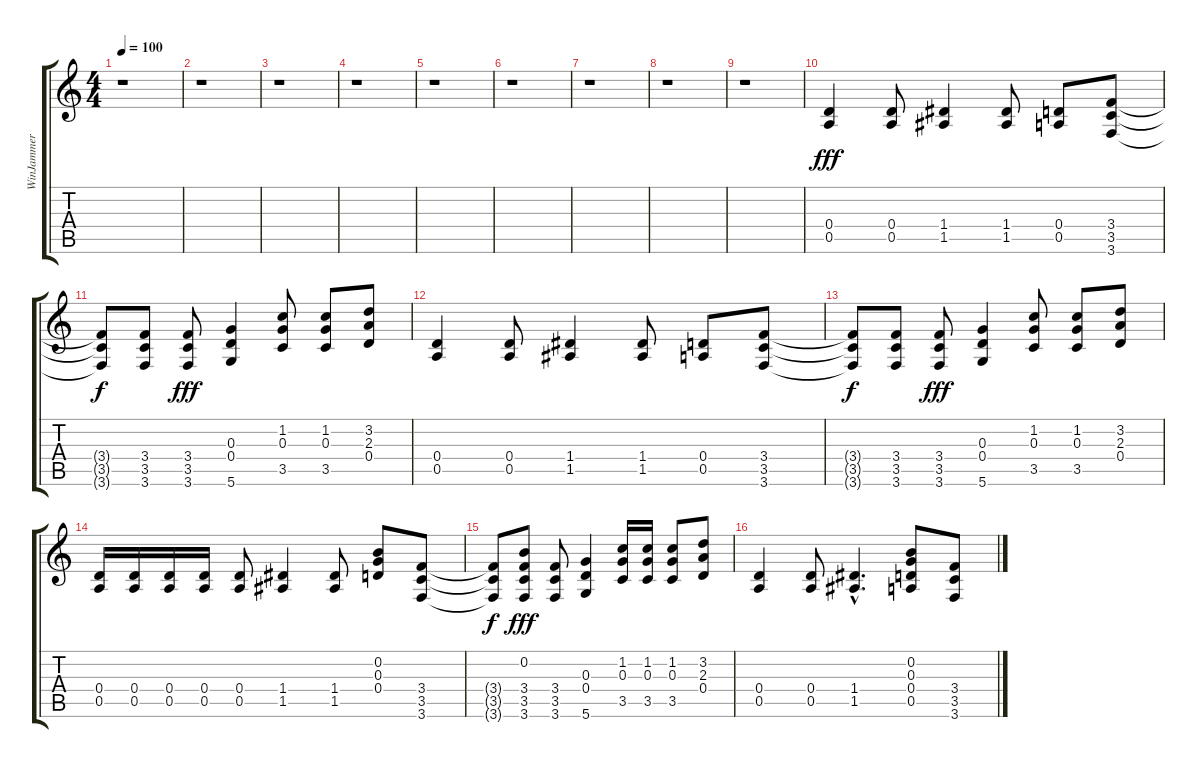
\track ("WinJammer Demo" "WinJammer ") {instrument distortionguitar}
\staff {score tabs}
\tuning (E4 B3 G3 D3 A2 D2) {hide}
\ts (4 4)
\tempo 100
\clef g2
\ks c
r.1{dy fff} |
r.1 |
r.1 |
r.1 |
r.1 |
r.1 |
r.1 |
r.1 |
r.1 |
(0.4 0.5).4 (0.4 0.5).8 (1.4 1.5).4 (1.4 1.5).8 (0.4 0.5).8 (3.4 3.5 3.6).8 |
(3.4{t} 3.5{t} 3.6{t}).8{dy f} (3.4 3.5 3.6).8 (3.4 3.5 3.6).8{dy fff} (0.3 0.4 5.6).4 (1.2 0.3 3.5).8 (1.2 0.3 3.5).8 (3.2 2.3 0.4).8 |
(0.4 0.5).4 (0.4 0.5).8 (1.4 1.5).4 (1.4 1.5).8 (0.4 0.5).8 (3.4 3.5 3.6).8 |
(3.4{t} 3.5{t} 3.6{t}).8{dy f} (3.4 3.5 3.6).8 (3.4 3.5 3.6).8{dy fff} (0.3 0.4 5.6).4 (1.2 0.3 3.5).8 (1.2 0.3 3.5).8 (3.2 2.3 0.4).8 |
(0.4 0.5).16 (0.4 0.5).16 (0.4 0.5).16 (0.4 0.5).16 (0.4 0.5).8 (1.4 1.5).4 (1.4 1.5).8 (0.2 0.3 0.4).8 (3.4 3.5 3.6).8 |
(3.4{t} 3.5{t} 3.6{t}).8{dy f} (0.2 3.4 3.5 3.6).8{dy fff} (3.4 3.5 3.6).8 (0.3 0.4 5.6).4 (1.2 0.3 3.5).16 (1.2 0.3 3.5).16 (1.2 0.3 3.5).8 (3.2 2.3 0.4).8 |
(0.4 0.5).4 (0.4 0.5).8 (1.4{hac} 1.5{hac}).4{d} (0.2 0.3 0.4 0.5).8 (3.4 3.5 3.6).8
